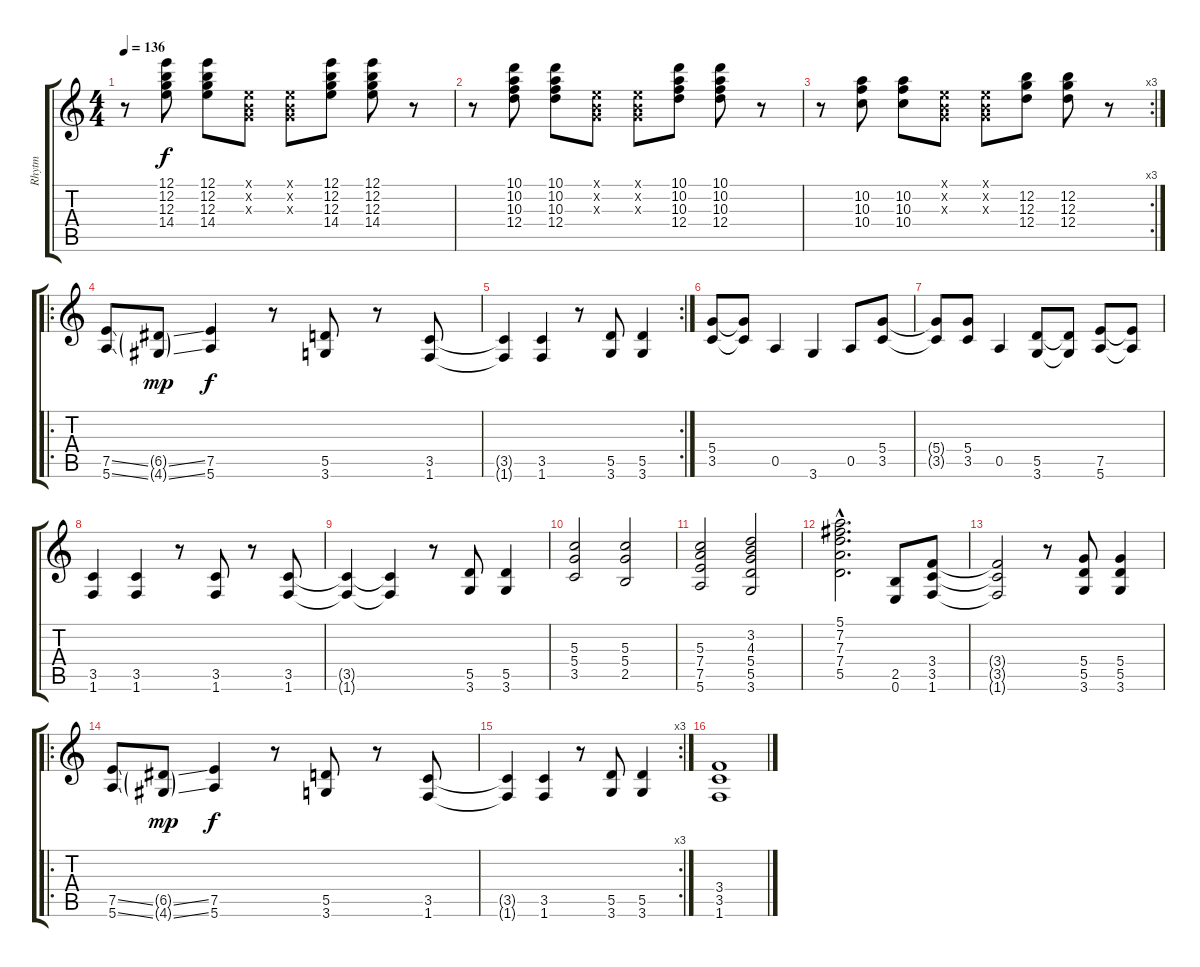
\track ("Rhytm" "Rhytm") {instrument overdrivenguitar}
\staff {score tabs}
\tuning (E4 B3 G3 D3 A2 E2) {hide}
\ts (4 4)
\tempo 136
\clef g2
\ks c
r.8{dy f} (12.1 12.2 12.3 14.4).8 (12.1 12.2 12.3 14.4).8 (0.1{x} 0.2{x} 0.3{x}).8 (0.1{x} 0.2{x} 0.3{x}).8 (12.1 12.2 12.3 14.4).8 (12.1 12.2 12.3 14.4).8 r.8 |
r.8 (10.1 10.2 10.3 12.4).8 (10.1 10.2 10.3 12.4).8 (0.1{x} 0.2{x} 0.3{x}).8 (0.1{x} 0.2{x} 0.3{x}).8 (10.1 10.2 10.3 12.4).8 (10.1 10.2 10.3 12.4).8 r.8 |
\rc 3
r.8 (10.2 10.3 10.4).8 (10.2 10.3 10.4).8 (0.1{x} 0.2{x} 0.3{x}).8 (0.1{x} 0.2{x} 0.3{x}).8 (12.2 12.3 12.4).8 (12.2 12.3 12.4).8 r.8 |
\ro
(7.5{ss} 5.6{ss}).8{volume 13} (6.5{ss g} 4.6{ss g}).8{dy mp} (7.5 5.6).4{dy f} r.8 (5.5 3.6).8 r.8 (3.5 1.6).8 |
\rc 2
(3.5{t} 1.6{t}).4 (3.5 1.6).4 r.8 (5.5 3.6).8 (5.5 3.6).4 |
(5.4 3.5).8 (5.4{t} 3.5{t}).8 0.5.4 3.6.4 0.5.8 (5.4 3.5).8 |
(5.4{t} 3.5{t}).8 (5.4 3.5).8 0.5.4 (5.5 3.6).8 (5.5{t} 3.6{t}).8 (7.5 5.6).8 (7.5{t} 5.6{t}).8 |
(3.5 1.6).4 (3.5 1.6).4 r.8 (3.5 1.6).8 r.8 (3.5 1.6).8 |
(3.5{t} 1.6{t}).4 (3.5{t} 1.6{t}).4 r.8 (5.5 3.6).8 (5.5 3.6).4 |
(5.3 5.4 3.5).2{volume 11} (5.3 5.4 2.5).2 |
(5.3 7.4 7.5 5.6).2 (3.2 4.3 5.4 5.5 3.6).2 |
(5.1{hac} 7.2{hac} 7.3{hac} 7.4{hac} 5.5{hac}).2{d} (2.5 0.6).8 (3.4 3.5 1.6).8 |
(3.4{t} 3.5{t} 1.6{t}).2 r.8 (5.4 5.5 3.6).8 (5.4 5.5 3.6).4 |
\ro
(7.5{ss} 5.6{ss}).8{volume 13} (6.5{ss g} 4.6{ss g}).8{dy mp} (7.5 5.6).4{dy f} r.8 (5.5 3.6).8 r.8 (3.5 1.6).8 |
\rc 3
(3.5{t} 1.6{t}).4 (3.5 1.6).4 r.8 (5.5 3.6).8 (5.5 3.6).4 |
(3.4 3.5 1.6).1
